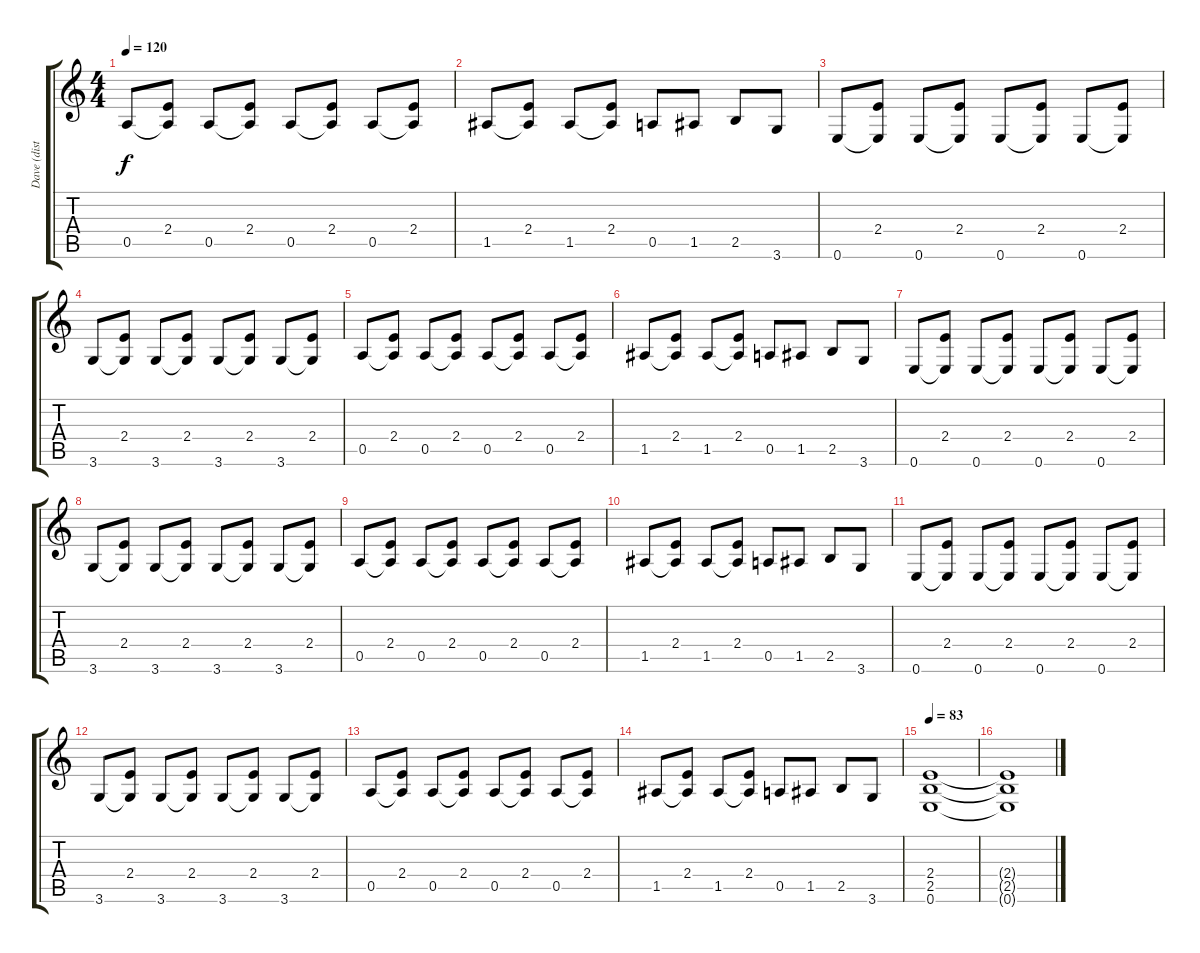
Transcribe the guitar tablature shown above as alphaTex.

\track ("Dave (distortion)" "Dave (dist") {instrument distortionguitar}
\staff {score tabs}
\tuning (E4 B3 G3 D3 A2 E2) {hide}
\ts (4 4)
\tempo 120
\clef g2
\ks c
0.5.8{dy f} (2.4 0.5{t}).8 0.5.8 (2.4 0.5{t}).8 0.5.8 (2.4 0.5{t}).8 0.5.8 (2.4 0.5{t}).8 |
1.5.8 (2.4 1.5{t}).8 1.5.8 (2.4 1.5{t}).8 0.5.8 1.5.8 2.5.8 3.6.8 |
0.6.8 (2.4 0.6{t}).8 0.6.8 (2.4 0.6{t}).8 0.6.8 (2.4 0.6{t}).8 0.6.8 (2.4 0.6{t}).8 |
3.6.8 (2.4 3.6{t}).8 3.6.8 (2.4 3.6{t}).8 3.6.8 (2.4 3.6{t}).8 3.6.8 (2.4 3.6{t}).8 |
0.5.8 (2.4 0.5{t}).8 0.5.8 (2.4 0.5{t}).8 0.5.8 (2.4 0.5{t}).8 0.5.8 (2.4 0.5{t}).8 |
1.5.8 (2.4 1.5{t}).8 1.5.8 (2.4 1.5{t}).8 0.5.8 1.5.8 2.5.8 3.6.8 |
0.6.8 (2.4 0.6{t}).8 0.6.8 (2.4 0.6{t}).8 0.6.8 (2.4 0.6{t}).8 0.6.8 (2.4 0.6{t}).8 |
3.6.8 (2.4 3.6{t}).8 3.6.8 (2.4 3.6{t}).8 3.6.8 (2.4 3.6{t}).8 3.6.8 (2.4 3.6{t}).8 |
0.5.8 (2.4 0.5{t}).8 0.5.8 (2.4 0.5{t}).8 0.5.8 (2.4 0.5{t}).8 0.5.8 (2.4 0.5{t}).8 |
1.5.8 (2.4 1.5{t}).8 1.5.8 (2.4 1.5{t}).8 0.5.8 1.5.8 2.5.8 3.6.8 |
0.6.8 (2.4 0.6{t}).8 0.6.8 (2.4 0.6{t}).8 0.6.8 (2.4 0.6{t}).8 0.6.8 (2.4 0.6{t}).8 |
3.6.8 (2.4 3.6{t}).8 3.6.8 (2.4 3.6{t}).8 3.6.8 (2.4 3.6{t}).8 3.6.8 (2.4 3.6{t}).8 |
0.5.8 (2.4 0.5{t}).8 0.5.8 (2.4 0.5{t}).8 0.5.8 (2.4 0.5{t}).8 0.5.8 (2.4 0.5{t}).8 |
1.5.8 (2.4 1.5{t}).8 1.5.8 (2.4 1.5{t}).8 0.5.8 1.5.8 2.5.8 3.6.8 |
\tempo 83
(2.4 2.5 0.6).1{volume 0 balance 8} |
(2.4{t} 2.5{t} 0.6{t}).1
